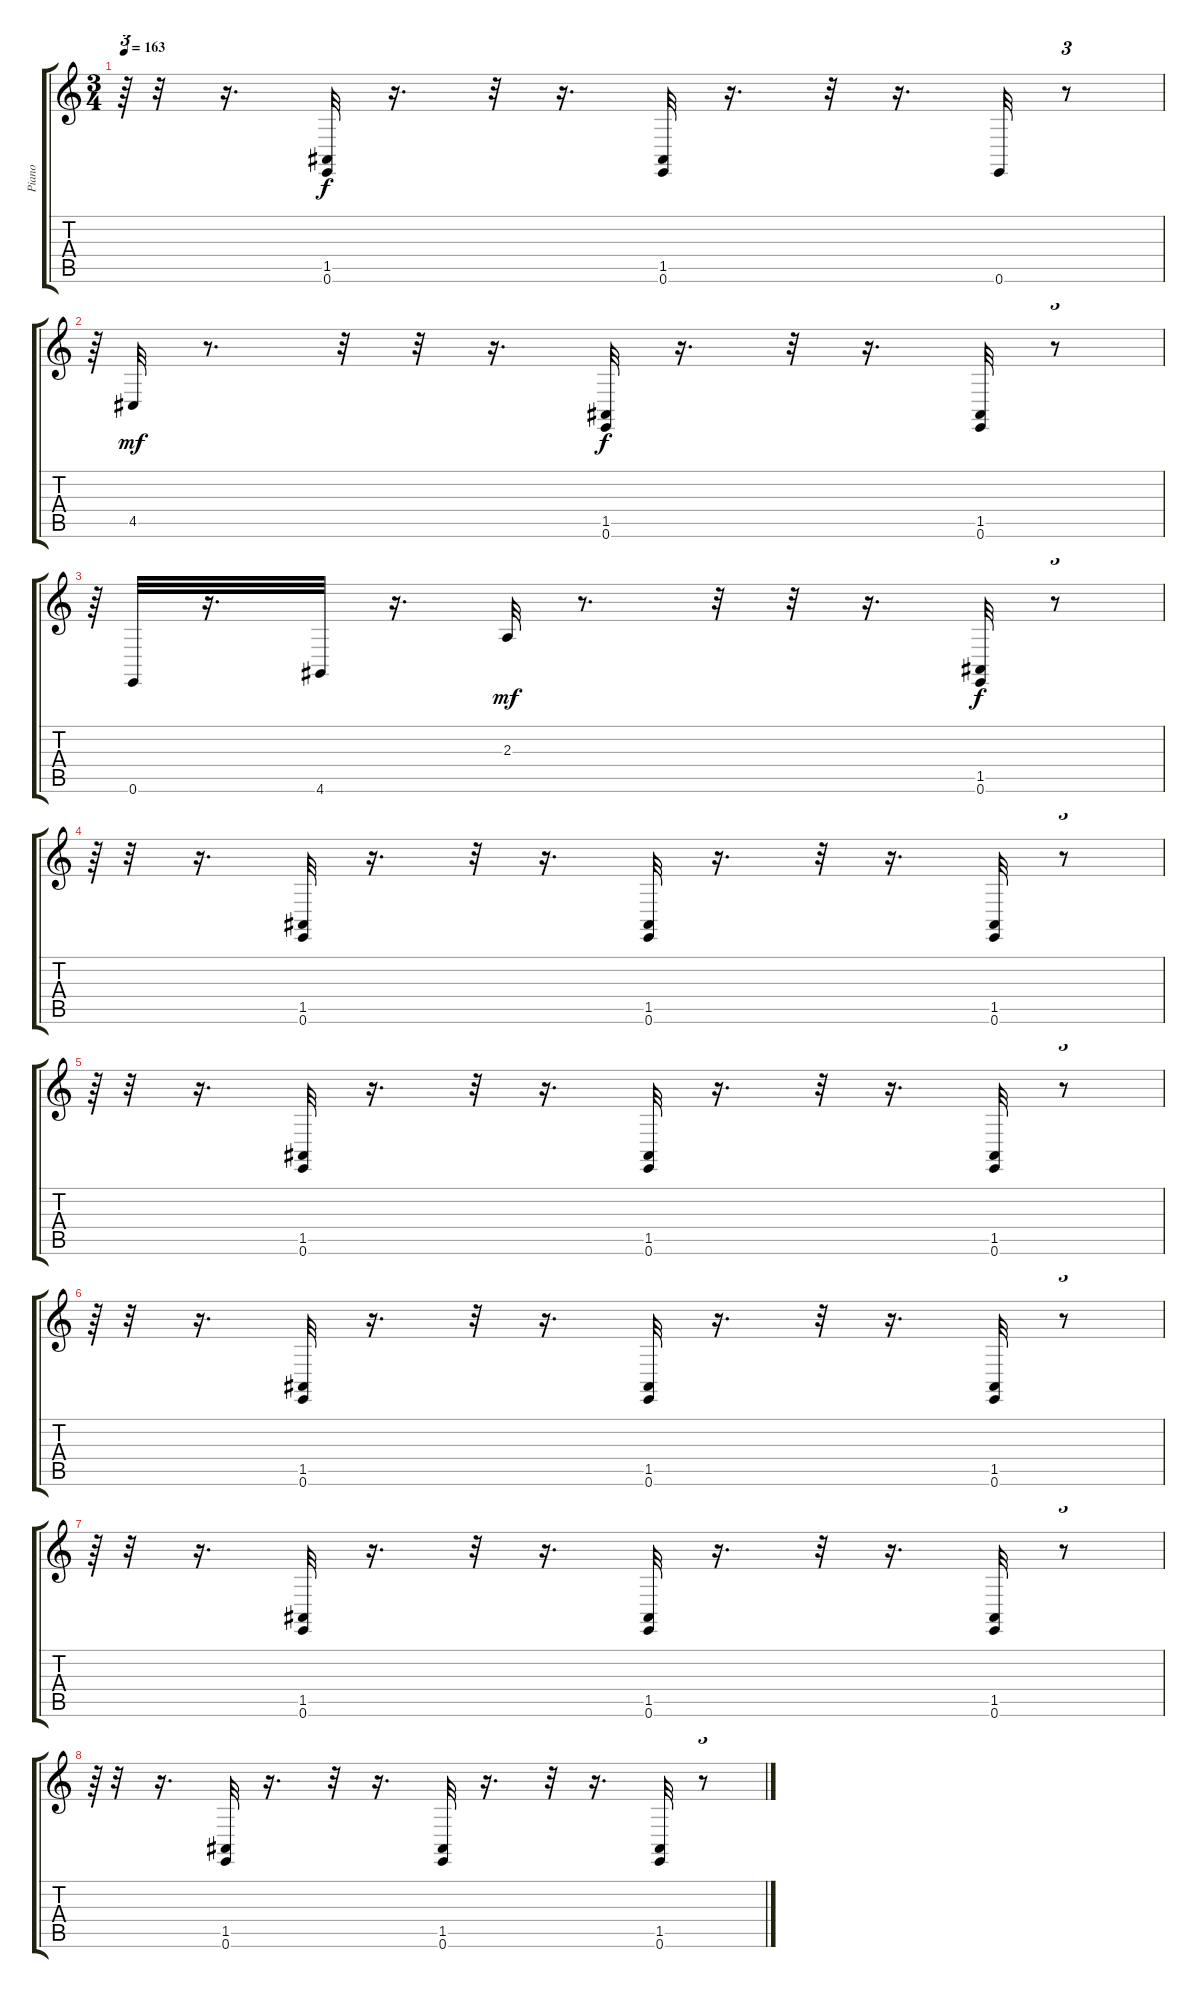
\track ("Piano" "Piano") {instrument acousticgrandpiano}
\staff {score tabs}
\tuning (E4 B3 G3 D3 A2 E2) {hide}
\ts (3 4)
\tempo 163
\clef g2
\ks c
r.64{tu (3 2) dy f} r.32 r.16{d} (1.5 0.6).32 r.16{d} r.32 r.16{d} (1.5 0.6).32 r.16{d} r.32 r.16{d} 0.6.32 r.8{tu (3 2)} |
r.64{tu (3 2)} 4.5.32{dy mf} r.8{d} r.32 r.32 r.16{d} (1.5 0.6).32{dy f} r.16{d} r.32 r.16{d} (1.5 0.6).32 r.8{tu (3 2)} |
r.64{tu (3 2)} 0.6.32 r.16{d} 4.6.32 r.16{d} 2.3.32{dy mf} r.8{d} r.32 r.32 r.16{d} (1.5 0.6).32{dy f} r.8{tu (3 2)} |
r.64{tu (3 2)} r.32 r.16{d} (1.5 0.6).32 r.16{d} r.32 r.16{d} (1.5 0.6).32 r.16{d} r.32 r.16{d} (1.5 0.6).32 r.8{tu (3 2)} |
r.64{tu (3 2)} r.32 r.16{d} (1.5 0.6).32 r.16{d} r.32 r.16{d} (1.5 0.6).32 r.16{d} r.32 r.16{d} (1.5 0.6).32 r.8{tu (3 2)} |
r.64{tu (3 2)} r.32 r.16{d} (1.5 0.6).32 r.16{d} r.32 r.16{d} (1.5 0.6).32 r.16{d} r.32 r.16{d} (1.5 0.6).32 r.8{tu (3 2)} |
r.64{tu (3 2)} r.32 r.16{d} (1.5 0.6).32 r.16{d} r.32 r.16{d} (1.5 0.6).32 r.16{d} r.32 r.16{d} (1.5 0.6).32 r.8{tu (3 2)} |
r.64{tu (3 2)} r.32 r.16{d} (1.5 0.6).32 r.16{d} r.32 r.16{d} (1.5 0.6).32 r.16{d} r.32 r.16{d} (1.5 0.6).32 r.8{tu (3 2)}
